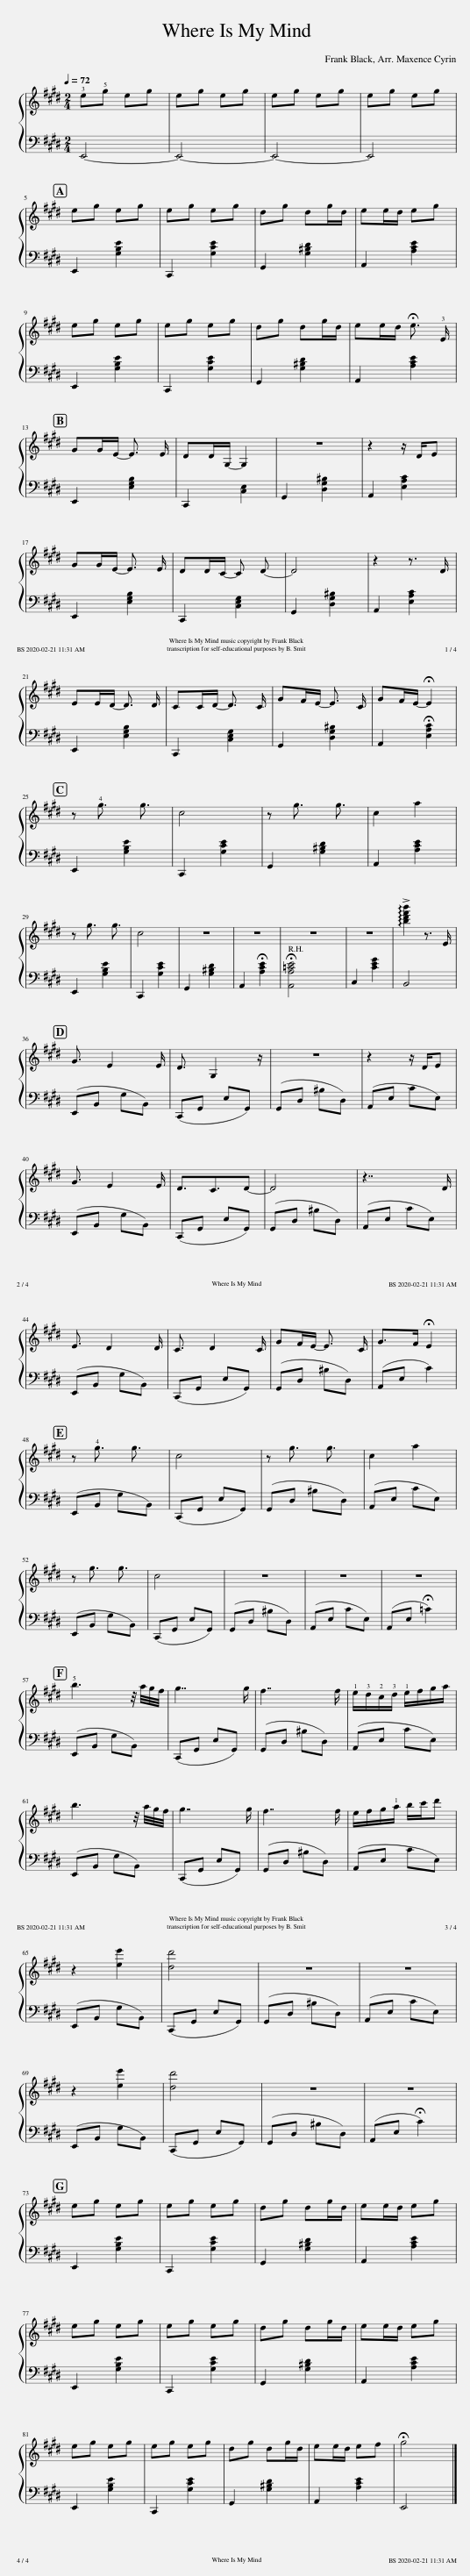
X:1
%%score { 1 | 2 }
L:1/8
Q:1/4=72
M:2/4
I:linebreak $
K:E
V:1 treble
V:2 bass
V:1
 !3!e!5!g eg | eg eg | eg eg | eg eg |$ eg eg | %5
 eg eg | dg dg/d/ | ee/d/ eg |$ eg eg | eg eg | %10
 dg dg/d/ | ee/d/ !fermata!e3/2 !3!E/ |$ GG/E/- E3/2 E/ | DD/G,/- G,2 | z4 | %15
 z2 z/ D/E |$ GG/E/- E3/2 E/ | DD/C/- C D- | D4 | z2 z3/2 D/ |$ %20
 EE/D/- D3/2 D/ | CC/D/- D3/2 C/ | GF/E/- E3/2 C/ | GF/E/- !fermata!E2 |$ z !4!g3/2 g3/2 | %25
 c4 | z g3/2 g3/2 | c2 a2 |$ z g3/2 g3/2 | c4 | %30
 z4 | z4 | z4 | z4 | !arpeggio!!>![bd'f'b']2 !fermata!z3/2 E/ |$ %35
 G3/2 E2 E/ | D3/2 G,2 z/ | z4 | z2 z/ D/E |$ G3/2 E2 E/ | %40
 D3/2C3/2D- | D4 | z7/2 D/ |$ E3/2 D2 D/ | C3/2 D2 C/ | %45
 GF/E/- E3/2 C/ | G>F !fermata!E2 |$ z !4!g3/2 g3/2 | c4 | z g3/2 g3/2 | %50
 c2 a2 |$ z g3/2 g3/2 | c4 | z4 | z4 | %55
 z4 |$ !5!b3 z/4 a/4g/4f/4 | g7/2 g/ | f7/2 f/ | !1!e/!3!d/!2!c/!3!d/ !1!e/f/g/a/ |$ %60
 b3 z/4 a/4g/4f/4 | g7/2 g/ | f7/2 f/ | e/f/g/!1!a/ b/c'/d' |$ z2 [ee']2 | %65
 [dd']4 | z4 | z4 |$ z2 [ee']2 | [dd']4 | %70
 z4 | z4 |$ eg eg | eg eg | dg dg/d/ | %75
 ee/d/ eg |$ eg eg | eg eg | dg dg/d/ | ee/d/ eg |$ %80
 eg eg | eg eg | dg dg/d/ | ee/d/ ef | !fermata!g4 |] %85
V:2
 E,,4- | E,,4- | E,,4- | E,,4 |$ E,,2 [G,B,E]2 | %5
 C,,2 [G,CE]2 | G,,2 [G,^B,D]2 | A,,2 [A,CE]2 |$ E,,2 [G,B,E]2 | C,,2 [G,CE]2 | %10
 G,,2 [G,^B,D]2 | A,,2 [A,CE]2 |$ E,,2 [E,G,B,]2 | C,,2 [C,E,]2 | G,,2 [D,G,^B,]2 | %15
 A,,2 [E,A,C]2 |$ E,,2 [E,G,B,]2 | C,,2 [C,E,G,]2 | G,,2 [D,G,^B,]2 | A,,2 !fermata![E,A,C]2 |$ %20
 E,,2 [E,G,B,]2 | C,,2 [C,E,G,]2 | G,,2 [D,G,^B,]2 | A,,2 !fermata![E,A,C]2 |$ E,,2 [G,B,E]2 | %25
 C,,2 [G,CE]2 | G,,2 [G,^B,D]2 | A,,2 [A,CE]2 |$ E,,2 [G,B,E]2 | C,,2 [G,CE]2 | %30
 G,,2 [G,^B,D]2 | A,,2 !fermata![A,CE]2 | !fermata![A,,A,=CE]4 | C,2 [CEG]2 | B,,4 |$ %35
 (E,,B,, G,B,,) | (C,,G,, E,G,,) | (G,,D, ^B,D,) | (A,,E, CE,) |$ (E,,B,, G,B,,) | %40
 (C,,G,, E,G,,) | (G,,D, ^B,D,) | (A,,E, CE,) |$ (E,,B,, G,B,,) | (C,,G,, E,G,,) | %45
 (G,,D, ^B,D,) | (A,,E, C2) |$ (E,,B,, G,B,,) | (C,,G,, E,G,,) | (G,,D, ^B,D,) | %50
 (A,,E, CE,) |$ (E,,B,, G,B,,) | (C,,G,, E,G,,) | (G,,D, ^B,D,) | (A,,E, CE,) | %55
 (A,,E, !fermata!=C2) |$ (E,,B,, G,B,,) | (C,,G,, E,G,,) | (G,,D, ^B,D,) | (A,,E, CE,) |$ %60
 (E,,B,, G,B,,) | (C,,G,, E,G,,) | (G,,D, ^B,D,) | (A,,E, CE,) |$ (E,,B,, G,B,,) | %65
 (C,,G,, E,G,,) | (G,,D, ^B,D,) | (A,,E, CE,) |$ (E,,B,, G,B,,) | (C,,G,, E,G,,) | %70
 (G,,D, ^B,D,) | (A,,E, !fermata!C2) |$ E,,2 [G,B,E]2 | C,,2 [G,CE]2 | G,,2 [G,^B,D]2 | %75
 A,,2 [A,CE]2 |$ E,,2 [G,B,E]2 | C,,2 [G,CE]2 | G,,2 [G,^B,D]2 | A,,2 [A,CE]2 |$ %80
 E,,2 [G,B,E]2 | C,,2 [G,CE]2 | G,,2 [G,^B,D]2 | A,,2 [A,CE]2 | E,,4 |] %85
